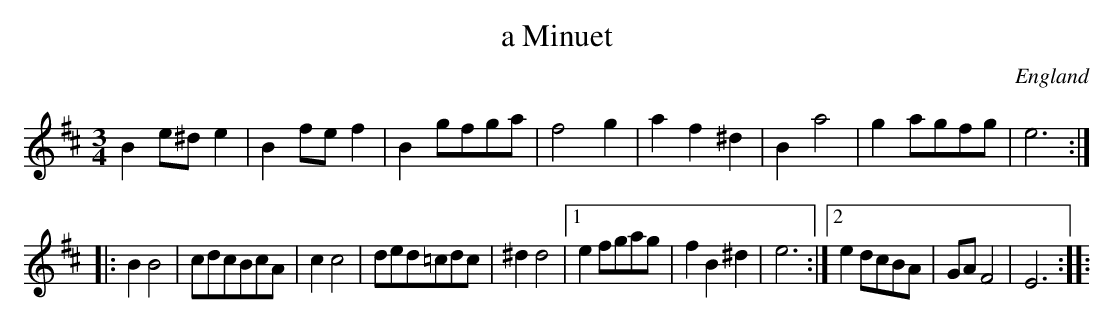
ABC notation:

X:1
T:a Minuet
L:1/8
M:3/4
O:England
K:B minor
B2 e^d e2 | B2 fe f2 | B2 gfga | f4 g2 | \
a2 f2 ^d2 | B2 a4    | g2 agfg | e6    ::
B2 B4 | cdcBcA | c2c4 | ded=cdc | ^d2 d4 \
|1  e2 fgag | f2B2 ^d2 | e6 \
:|2 e2 dcBA | GA F4    | E6 ::
